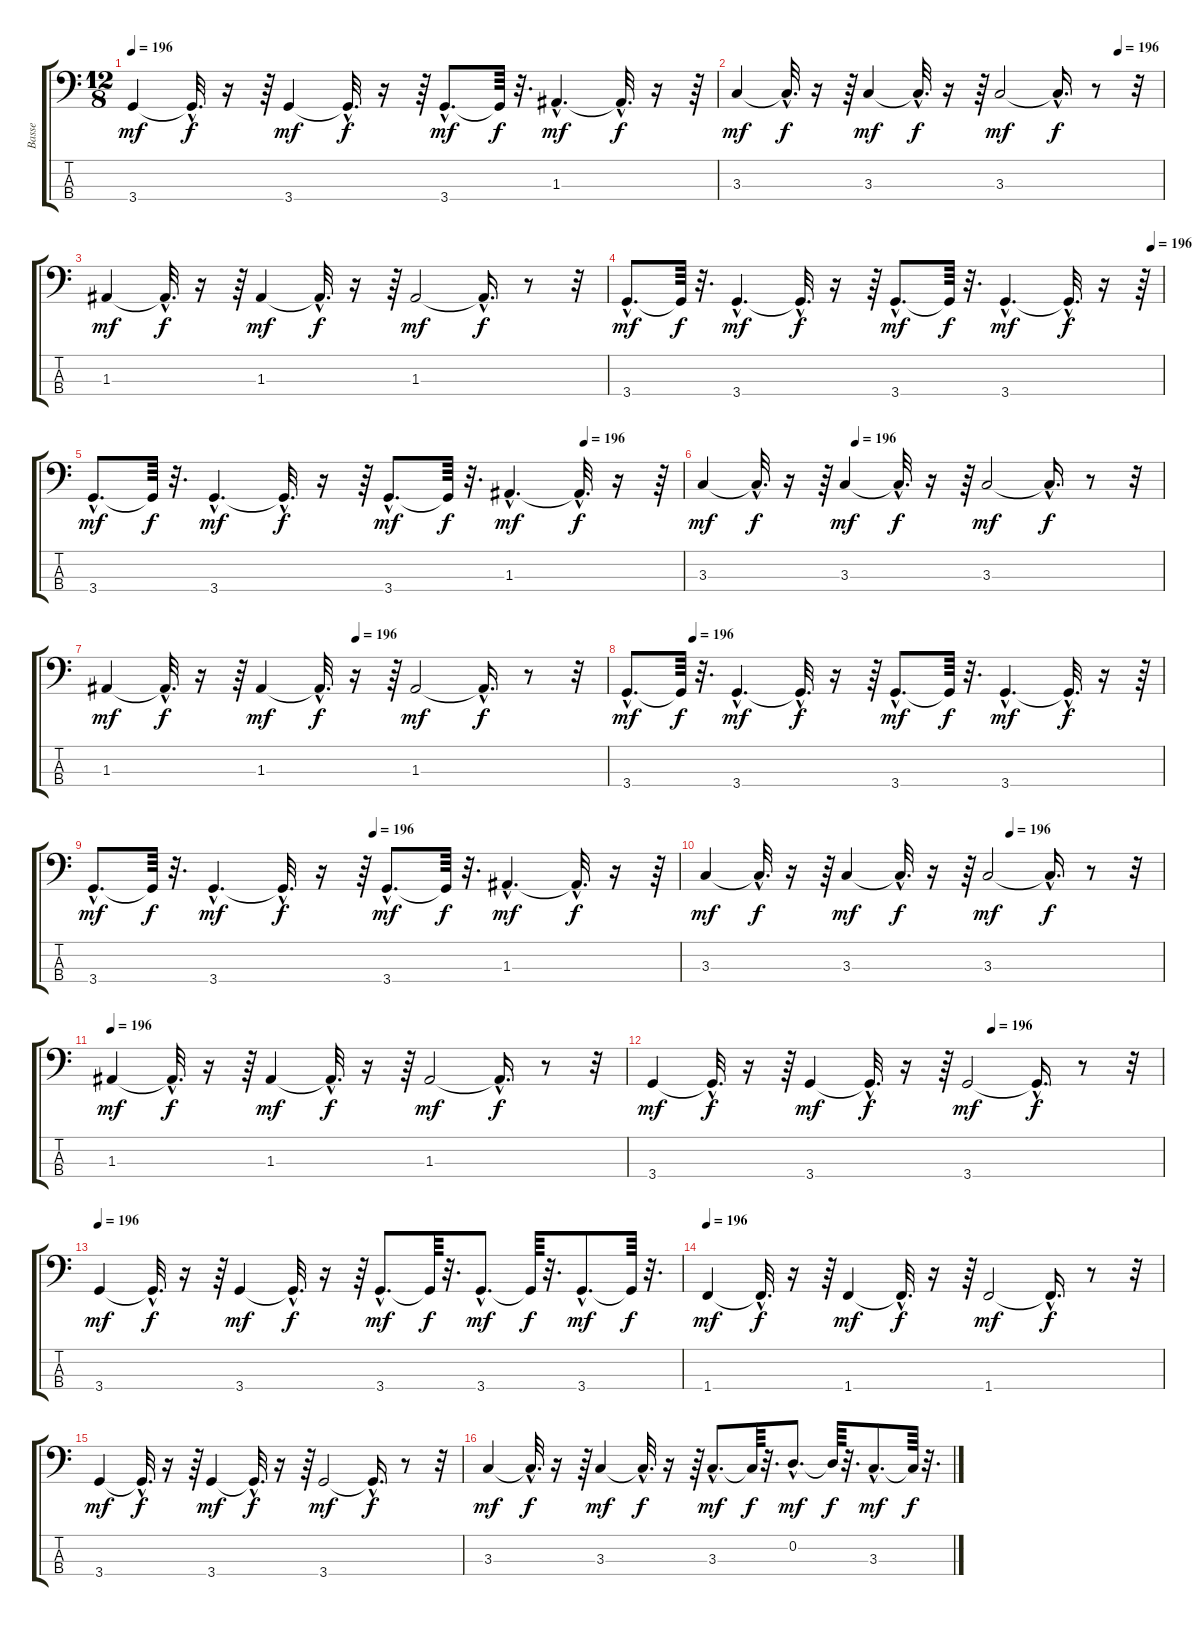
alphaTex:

\track ("Basse" "Basse") {instrument acousticbass}
\staff {score tabs}
\tuning (G2 D2 A1 E1) {hide}
\ts (12 8)
\tempo 196
\clef f4
\ks c
3.4.4{dy mf} 3.4{hac t}.32{d dy f} r.16 r.64 3.4.4{dy mf} 3.4{hac t}.32{d dy f} r.16 r.64 3.4{hac}.8{d dy mf} 3.4{t}.64{dy f} r.32{d} 1.3{hac}.4{d dy mf} 1.3{hac t}.32{d dy f} r.16 r.64 |
\tempo (196 0.8958333333333334)
3.3.4{dy mf} 3.3{hac t}.32{d dy f} r.16 r.64 3.3.4{dy mf} 3.3{hac t}.32{d dy f} r.16 r.64 3.3.2{dy mf} 3.3{hac t}.16{d dy f} r.8 r.32 |
1.3.4{dy mf} 1.3{hac t}.32{d dy f} r.16 r.64 1.3.4{dy mf} 1.3{hac t}.32{d dy f} r.16 r.64 1.3.2{dy mf} 1.3{hac t}.16{d dy f} r.8 r.32 |
\tempo (196 0.9791666666666666)
3.4{hac}.8{d dy mf} 3.4{t}.64{dy f} r.32{d} 3.4{hac}.4{d dy mf} 3.4{hac t}.32{d dy f} r.16 r.64 3.4{hac}.8{d dy mf} 3.4{t}.64{dy f} r.32{d} 3.4{hac}.4{d dy mf} 3.4{hac t}.32{d dy f} r.16 r.64 |
\tempo (196 0.8333333333333334)
3.4{hac}.8{d dy mf} 3.4{t}.64{dy f} r.32{d} 3.4{hac}.4{d dy mf} 3.4{hac t}.32{d dy f} r.16 r.64 3.4{hac}.8{d dy mf} 3.4{t}.64{dy f} r.32{d} 1.3{hac}.4{d dy mf} 1.3{hac t}.32{d dy f} r.16 r.64 |
\tempo (196 0.3333333333333333)
3.3.4{dy mf} 3.3{hac t}.32{d dy f} r.16 r.64 3.3.4{dy mf} 3.3{hac t}.32{d dy f} r.16 r.64 3.3.2{dy mf} 3.3{hac t}.16{d dy f} r.8 r.32 |
\tempo (196 0.5)
1.3.4{dy mf} 1.3{hac t}.32{d dy f} r.16 r.64 1.3.4{dy mf} 1.3{hac t}.32{d dy f} r.16 r.64 1.3.2{dy mf} 1.3{hac t}.16{d dy f} r.8 r.32 |
\tempo (196 0.125)
3.4{hac}.8{d dy mf} 3.4{t}.64{dy f} r.32{d} 3.4{hac}.4{d dy mf} 3.4{hac t}.32{d dy f} r.16 r.64 3.4{hac}.8{d dy mf} 3.4{t}.64{dy f} r.32{d} 3.4{hac}.4{d dy mf} 3.4{hac t}.32{d dy f} r.16 r.64 |
\tempo (196 0.4791666666666667)
3.4{hac}.8{d dy mf} 3.4{t}.64{dy f} r.32{d} 3.4{hac}.4{d dy mf} 3.4{hac t}.32{d dy f} r.16 r.64 3.4{hac}.8{d dy mf} 3.4{t}.64{dy f} r.32{d} 1.3{hac}.4{d dy mf} 1.3{hac t}.32{d dy f} r.16 r.64 |
\tempo (196 0.6666666666666666)
3.3.4{dy mf} 3.3{hac t}.32{d dy f} r.16 r.64 3.3.4{dy mf} 3.3{hac t}.32{d dy f} r.16 r.64 3.3.2{dy mf} 3.3{hac t}.16{d dy f} r.8 r.32 |
\tempo 196
1.3.4{dy mf} 1.3{hac t}.32{d dy f} r.16 r.64 1.3.4{dy mf} 1.3{hac t}.32{d dy f} r.16 r.64 1.3.2{dy mf} 1.3{hac t}.16{d dy f} r.8 r.32 |
\tempo (196 0.6666666666666666)
3.4.4{dy mf} 3.4{hac t}.32{d dy f} r.16 r.64 3.4.4{dy mf} 3.4{hac t}.32{d dy f} r.16 r.64 3.4.2{dy mf} 3.4{hac t}.16{d dy f} r.8 r.32 |
\tempo 196
3.4.4{dy mf} 3.4{hac t}.32{d dy f} r.16 r.64 3.4.4{dy mf} 3.4{hac t}.32{d dy f} r.16 r.64 3.4{hac}.8{d dy mf} 3.4{t}.64{dy f} r.32{d} 3.4{hac}.8{d dy mf} 3.4{t}.64{dy f} r.32{d} 3.4{hac}.8{d dy mf} 3.4{t}.64{dy f} r.32{d} |
\tempo 196
1.4.4{dy mf} 1.4{hac t}.32{d dy f} r.16 r.64 1.4.4{dy mf} 1.4{hac t}.32{d dy f} r.16 r.64 1.4.2{dy mf} 1.4{hac t}.16{d dy f} r.8 r.32 |
3.4.4{dy mf} 3.4{hac t}.32{d dy f} r.16 r.64 3.4.4{dy mf} 3.4{hac t}.32{d dy f} r.16 r.64 3.4.2{dy mf} 3.4{hac t}.16{d dy f} r.8 r.32 |
3.3.4{dy mf} 3.3{hac t}.32{d dy f} r.16 r.64 3.3.4{dy mf} 3.3{hac t}.32{d dy f} r.16 r.64 3.3{hac}.8{d dy mf} 3.3{t}.64{dy f} r.32{d} 0.2{hac}.8{d dy mf} 0.2{t}.64{dy f} r.32{d} 3.3{hac}.8{d dy mf} 3.3{t}.64{dy f} r.32{d}
